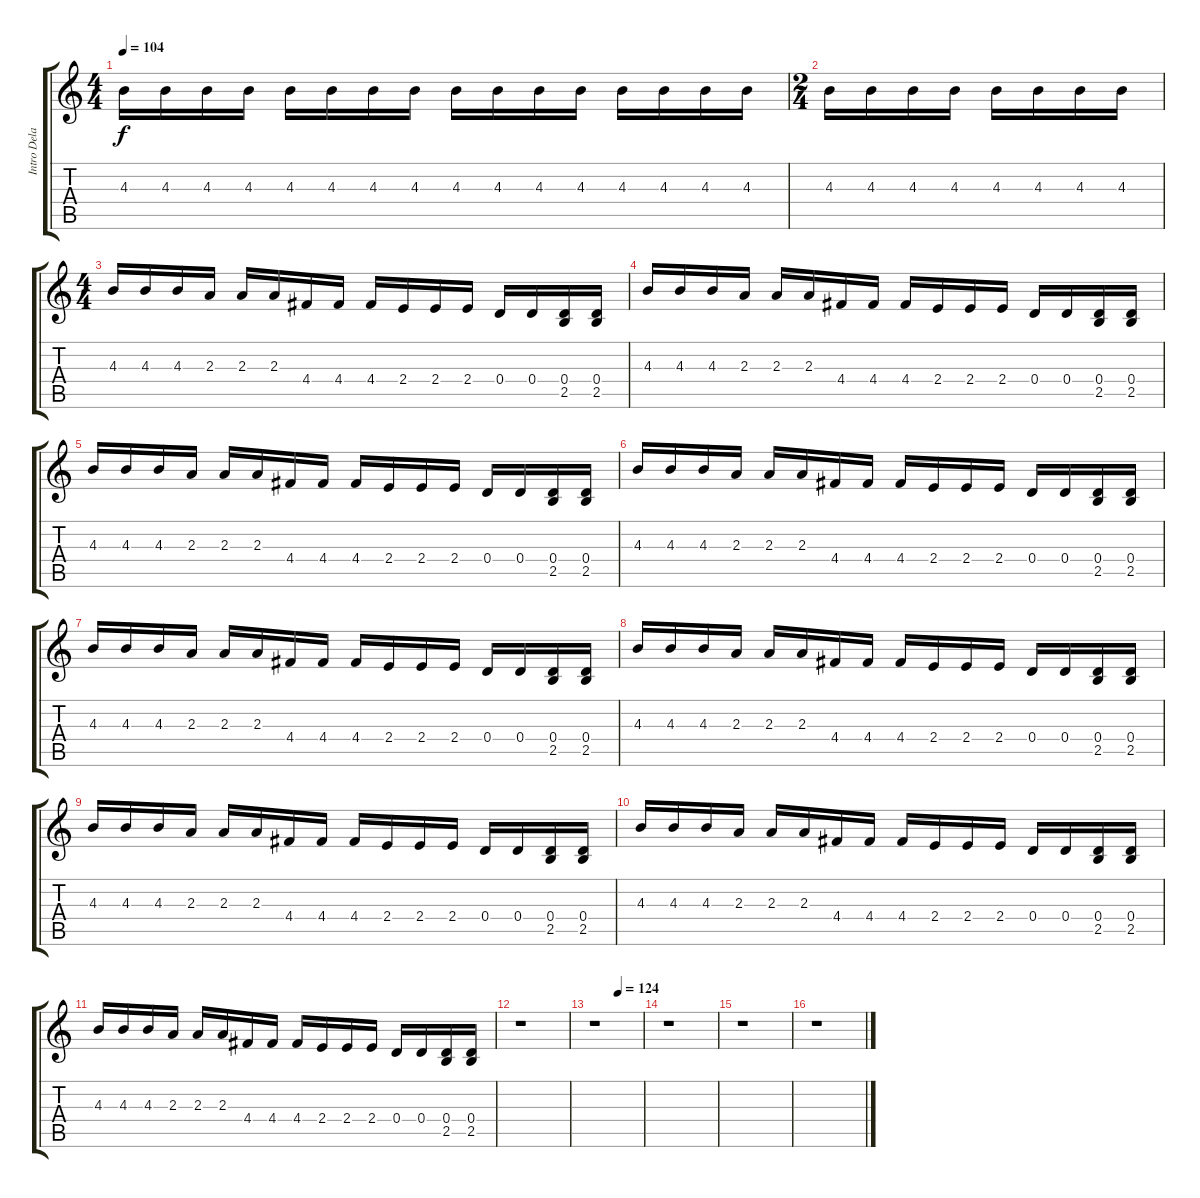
\track ("Intro Delay" "Intro Dela") {instrument overdrivenguitar}
\staff {score tabs}
\tuning (E4 B3 G3 D3 A2 E2) {hide}
\ts (4 4)
\section ("" "")
\tempo 104
\clef g2
\ks c
4.3.16{dy f instrument overdrivenguitar} 4.3.16 4.3.16 4.3.16 4.3.16 4.3.16 4.3.16 4.3.16 4.3.16 4.3.16 4.3.16 4.3.16 4.3.16 4.3.16 4.3.16 4.3.16 |
\ts (2 4)
4.3.16 4.3.16 4.3.16 4.3.16 4.3.16 4.3.16 4.3.16 4.3.16 |
\ts (4 4)
4.3.16 4.3.16 4.3.16 2.3.16 2.3.16 2.3.16 4.4.16 4.4.16 4.4.16 2.4.16 2.4.16 2.4.16 0.4.16 0.4.16 (0.4 2.5).16 (0.4 2.5).16 |
4.3.16 4.3.16 4.3.16 2.3.16 2.3.16 2.3.16 4.4.16 4.4.16 4.4.16 2.4.16 2.4.16 2.4.16 0.4.16 0.4.16 (0.4 2.5).16 (0.4 2.5).16 |
4.3.16 4.3.16 4.3.16 2.3.16 2.3.16 2.3.16 4.4.16 4.4.16 4.4.16 2.4.16 2.4.16 2.4.16 0.4.16 0.4.16 (0.4 2.5).16 (0.4 2.5).16 |
4.3.16 4.3.16 4.3.16 2.3.16 2.3.16 2.3.16 4.4.16 4.4.16 4.4.16 2.4.16 2.4.16 2.4.16 0.4.16 0.4.16 (0.4 2.5).16 (0.4 2.5).16 |
4.3.16 4.3.16 4.3.16 2.3.16 2.3.16 2.3.16 4.4.16 4.4.16 4.4.16 2.4.16 2.4.16 2.4.16 0.4.16 0.4.16 (0.4 2.5).16 (0.4 2.5).16 |
4.3.16 4.3.16 4.3.16 2.3.16 2.3.16 2.3.16 4.4.16 4.4.16 4.4.16 2.4.16 2.4.16 2.4.16 0.4.16 0.4.16 (0.4 2.5).16 (0.4 2.5).16 |
4.3.16 4.3.16 4.3.16 2.3.16 2.3.16 2.3.16 4.4.16 4.4.16 4.4.16 2.4.16 2.4.16 2.4.16 0.4.16 0.4.16 (0.4 2.5).16 (0.4 2.5).16 |
4.3.16 4.3.16 4.3.16 2.3.16 2.3.16 2.3.16 4.4.16 4.4.16 4.4.16 2.4.16 2.4.16 2.4.16 0.4.16 0.4.16 (0.4 2.5).16 (0.4 2.5).16 |
4.3.16 4.3.16 4.3.16 2.3.16 2.3.16 2.3.16 4.4.16 4.4.16 4.4.16 2.4.16 2.4.16 2.4.16 0.4.16 0.4.16 (0.4 2.5).16 (0.4 2.5).16 |
r.1 |
\tempo (124 0.5)
r.1 |
r.1 |
r.1 |
r.1
